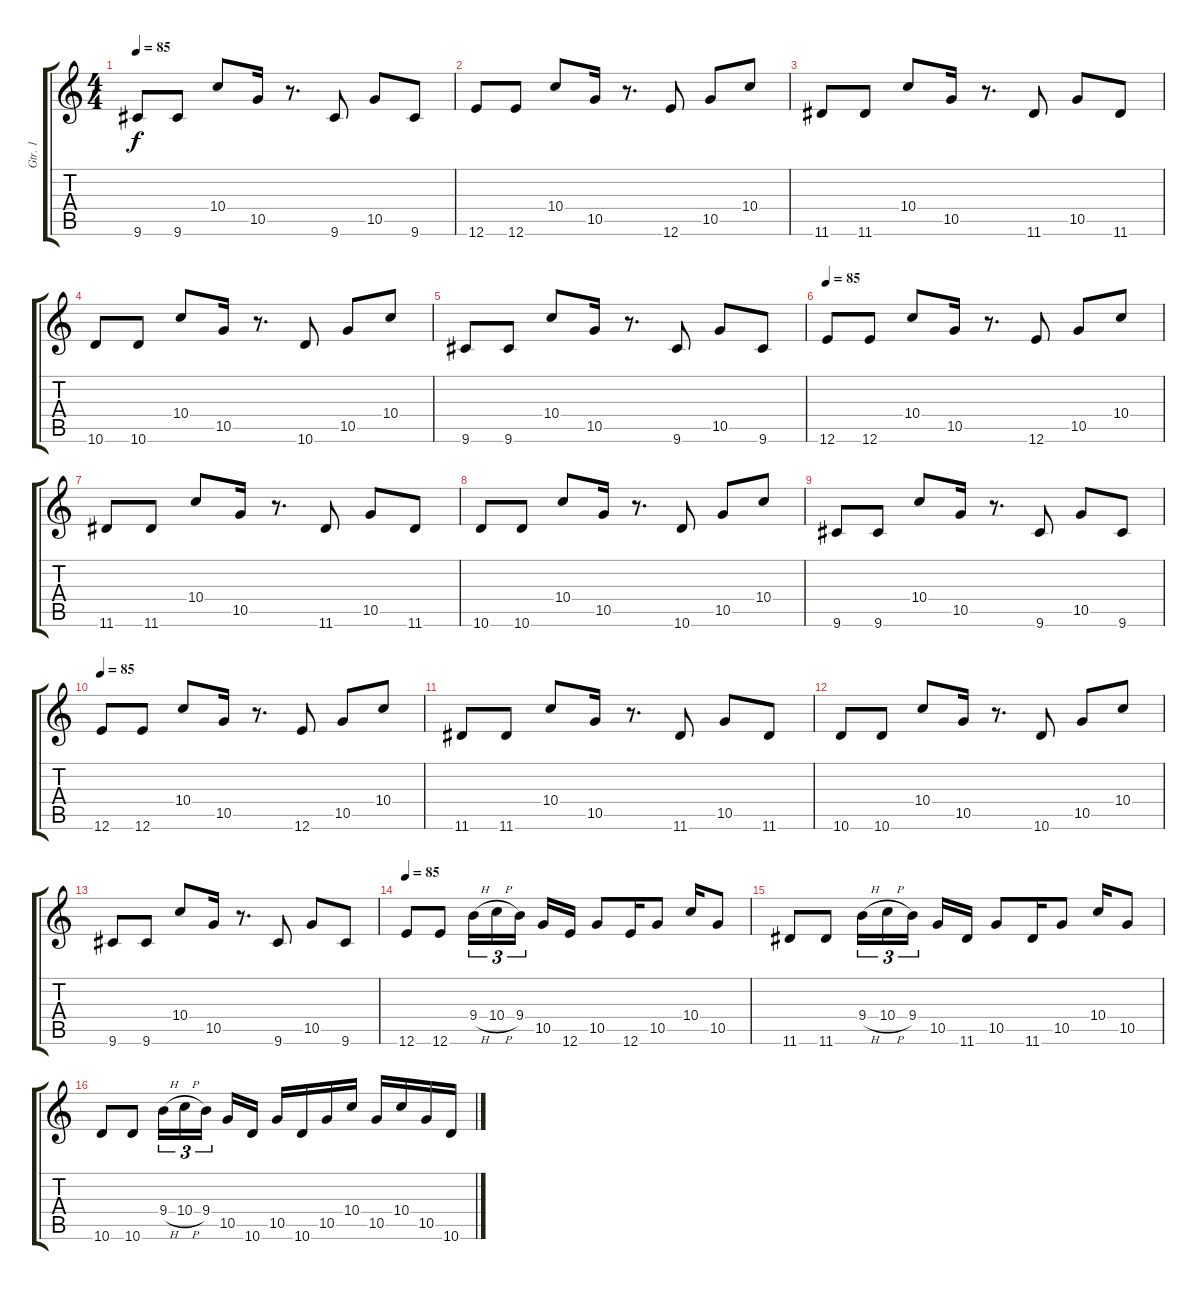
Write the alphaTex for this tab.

\track ("Gtr. 1" "Gtr. 1") {instrument acousticguitarsteel}
\staff {score tabs}
\tuning (E4 B3 G3 D3 A2 E2) {hide}
\ts (4 4)
\tempo 85
\clef g2
\ks c
9.6.8{dy f} 9.6.8 10.4.8 10.5.16 r.8{d} 9.6.8 10.5.8 9.6.8 |
12.6.8 12.6.8 10.4.8 10.5.16 r.8{d} 12.6.8 10.5.8 10.4.8 |
11.6.8 11.6.8 10.4.8 10.5.16 r.8{d} 11.6.8 10.5.8 11.6.8 |
10.6.8 10.6.8 10.4.8 10.5.16 r.8{d} 10.6.8 10.5.8 10.4.8 |
9.6.8 9.6.8 10.4.8 10.5.16 r.8{d} 9.6.8 10.5.8 9.6.8 |
\tempo 85
12.6.8 12.6.8 10.4.8 10.5.16 r.8{d} 12.6.8 10.5.8 10.4.8 |
11.6.8 11.6.8 10.4.8 10.5.16 r.8{d} 11.6.8 10.5.8 11.6.8 |
10.6.8 10.6.8 10.4.8 10.5.16 r.8{d} 10.6.8 10.5.8 10.4.8 |
9.6.8 9.6.8 10.4.8 10.5.16 r.8{d} 9.6.8 10.5.8 9.6.8 |
\tempo 85
12.6.8 12.6.8 10.4.8 10.5.16 r.8{d} 12.6.8 10.5.8 10.4.8 |
11.6.8 11.6.8 10.4.8 10.5.16 r.8{d} 11.6.8 10.5.8 11.6.8 |
10.6.8 10.6.8 10.4.8 10.5.16 r.8{d} 10.6.8 10.5.8 10.4.8 |
9.6.8 9.6.8 10.4.8 10.5.16 r.8{d} 9.6.8 10.5.8 9.6.8 |
\tempo 85
12.6.8 12.6.8 9.4{h}.16{tu (3 2)} 10.4{h}.16{tu (3 2)} 9.4.16{tu (3 2)} 10.5.16 12.6.16 10.5.8 12.6.16 10.5.8 10.4.16 10.5.8 |
11.6.8 11.6.8 9.4{h}.16{tu (3 2)} 10.4{h}.16{tu (3 2)} 9.4.16{tu (3 2)} 10.5.16 11.6.16 10.5.8 11.6.16 10.5.8 10.4.16 10.5.8 |
10.6.8 10.6.8 9.4{h}.16{tu (3 2)} 10.4{h}.16{tu (3 2)} 9.4.16{tu (3 2)} 10.5.16 10.6.16 10.5.16 10.6.16 10.5.16 10.4.16 10.5.16 10.4.16 10.5.16 10.6.16
